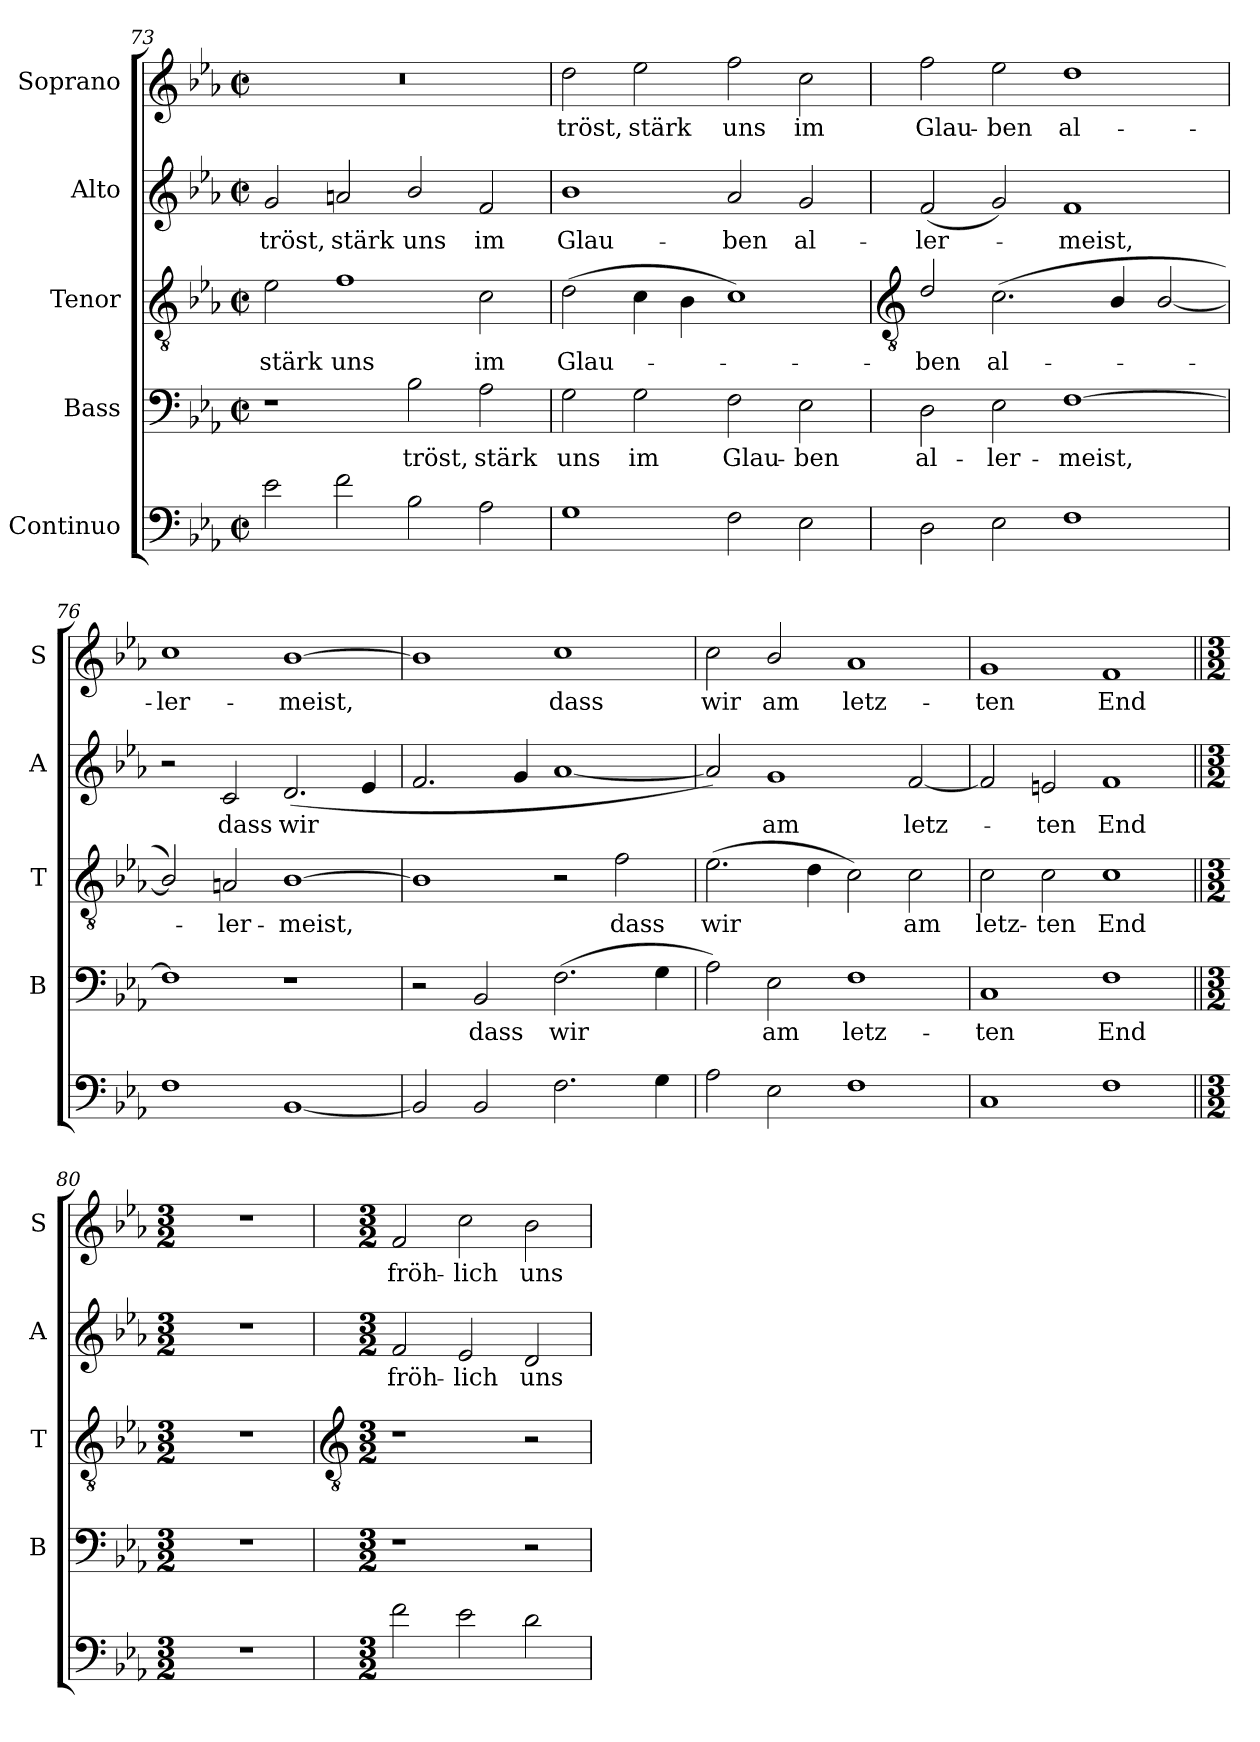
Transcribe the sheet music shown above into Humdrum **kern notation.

**kern	**kern	**text	**kern	**text	**kern	**text	**kern	**text
*part5	*part4	*part4	*part3	*part3	*part2	*part2	*part1	*part1
*staff5	*staff4	*staff4	*staff3	*staff3	*staff2	*staff2	*staff1	*staff1
*I"Continuo	*I"Bass	*	*I"Tenor	*	*I"Alto	*	*I"Soprano	*
*	*I'B	*	*I'T	*	*I'A	*	*I'S	*
*clefF4	*clefF4	*	*clefGv2	*	*clefG2	*	*clefG2	*
*k[b-e-a-]	*k[b-e-a-]	*	*k[b-e-a-]	*	*k[b-e-a-]	*	*k[b-e-a-]	*
*E-:	*E-:	*	*E-:	*	*E-:	*	*E-:	*
*M4/2	*M4/2	*	*M4/2	*	*M4/2	*	*M4/2	*
*met(c|)	*met(c|)	*	*met(c|)	*	*met(c|)	*	*met(c|)	*
=73	=73	=73	=73	=73	=73	=73	=73	=73
!	!	!	!	!LO:LY:b	!	!LO:LY:b	!	!
2e-	1r	.	2e-	stärk	2g	tröst,	0r	.
!	!	!	!	!LO:LY:b	!	!LO:LY:b	!	!
2f	.	.	1f	uns	2an	stärk	.	.
!	!	!LO:LY:b	!	!	!	!LO:LY:b	!	!
2B-	2B-	tröst,	.	.	2b-/	uns	.	.
!	!	!LO:LY:b	!	!LO:LY:b	!	!LO:LY:b	!	!
2A-	2A-	stärk	2c	im	2f	im	.	.
=74	=74	=74	=74	=74	=74	=74	=74	=74
!	!	!LO:LY:b	!	!LO:LY:b	!	!LO:LY:b	!	!LO:LY:b
1G	2G	uns	(>2d\	Glau-	1b-	Glau-	2dd	tröst,
!	!	!LO:LY:b	!	!	!	!	!	!LO:LY:b
.	2G	im	4c	.	.	.	2ee-	stärk
.	.	.	4B-	.	.	.	.	.
!	!	!LO:LY:b	!	!	!	!LO:LY:b	!	!LO:LY:b
2F\	2F\	Glau-	1c)	.	2a-	-ben	2ff	uns
!	!	!LO:LY:b	!	!	!	!LO:LY:b	!	!LO:LY:b
2E-	2E-	-ben	.	.	2g	al-	2cc	im
!!LO:LB:g=z
=75	=75	=75	=75	=75	=75	=75	=75	=75
*	*	*	*clefGv2	*	*	*	*	*
!	!	!LO:LY:b	!	!LO:LY:b	!	!LO:LY:b	!	!LO:LY:b
2D	2D	al-	2d/	ben	(<2f	-ler-	2ff	Glau-
!	!	!LO:LY:b	!	!LO:LY:b	!	!	!	!LO:LY:b
2E-	2E-	-ler-	(<2.c	al-	2g)	.	2ee-	-ben
!	!	!LO:LY:b	!	!	!	!LO:LY:b	!	!LO:LY:b
1F	[1F	-meist,	.	.	1f	meist,	1dd	al-
.	.	.	4B-/	.	.	.	.	.
.	.	.	[2B-/	.	.	.	.	.
=76	=76	=76	=76	=76	=76	=76	=76	=76
!	!	!	!	!	!	!	!	!LO:LY:b
1F	1F]	.	2B-/])	.	2r	.	1cc	-ler-
!	!	!	!	!LO:LY:b	!	!LO:LY:b	!	!
.	.	.	2An	ler-	2c	dass	.	.
!	!	!	!	!LO:LY:b	!	!LO:LY:b	!	!LO:LY:b
[1BB-	1r	.	[1B-	-meist,	(<2.d	wir	[1b-	-meist,
.	.	.	.	.	4e-	.	.	.
=77	=77	=77	=77	=77	=77	=77	=77	=77
2BB-]	2r	.	1B-]	.	2.f	.	1b-]	.
!	!	!LO:LY:b	!	!	!	!	!	!
2BB-	2BB-	dass	.	.	.	.	.	.
.	.	.	.	.	4g	.	.	.
!	!	!LO:LY:b	!	!	!	!	!	!LO:LY:b
2.F	(>2.F	wir	2r	.	[1a-	.	1cc	dass
!	!	!	!	!LO:LY:b	!	!	!	!
.	.	.	2f	dass	.	.	.	.
4G	4G	.	.	.	.	.	.	.
=78	=78	=78	=78	=78	=78	=78	=78	=78
!	!	!	!	!LO:LY:b	!	!	!	!LO:LY:b
2A-	2A-)	.	(>2.e-	wir	2a-])	.	2cc	wir
!	!	!LO:LY:b	!	!	!	!LO:LY:b	!	!LO:LY:b
2E-	2E-	am	.	.	1g	am	2b-/	am
.	.	.	4d\	.	.	.	.	.
!	!	!LO:LY:b	!	!	!	!	!	!LO:LY:b
1F	1F	letz-	2c)	.	.	.	1a-	letz-
!	!	!	!	!LO:LY:b	!	!LO:LY:b	!	!
.	.	.	2c	am	[2f	letz-	.	.
=79	=79	=79	=79	=79	=79	=79	=79	=79
!	!	!LO:LY:b	!	!LO:LY:b	!	!	!	!LO:LY:b
1C	1C	-ten	2c	letz-	2f]	.	1g	-ten
!	!	!	!	!LO:LY:b	!	!LO:LY:b	!	!
.	.	.	2c	-ten	2en	ten	.	.
!	!	!LO:LY:b	!	!LO:LY:b	!	!LO:LY:b	!	!LO:LY:b
1F	1F	End	1c	End	1f	End	1f	End
=80||	=80||	=80||	=80||	=80||	=80||	=80||	=80||	=80||
*M3/2	*M3/2	*	*M3/2	*	*M3/2	*	*M3/2	*
1.r	1.r	.	1.r	.	1.r	.	1.r	.
!!LO:LB:g=z
=81	=81	=81	=81	=81	=81	=81	=81	=81
*	*	*	*clefGv2	*	*	*	*	*
*M3/2	*M3/2	*	*M3/2	*	*M3/2	*	*M3/2	*
!	!	!	!	!	!	!LO:LY:b	!	!LO:LY:b
2f	1r	.	1r	.	2f	fröh-	2f	fröh-
!	!	!	!	!	!	!LO:LY:b	!	!LO:LY:b
2e-	.	.	.	.	2e-	-lich	2cc	-lich
!	!	!	!	!	!	!LO:LY:b	!	!LO:LY:b
2d	2r	.	2r	.	2d	uns	2b-	uns
=	=	=	=	=	=	=	=	=
*-	*-	*-	*-	*-	*-	*-	*-	*-
